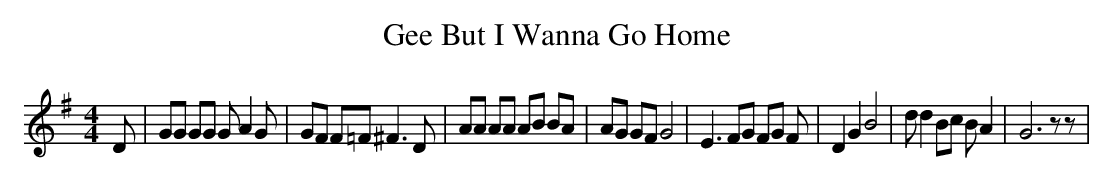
X:1
T:Gee But I Wanna Go Home
M:4/4
L:1/8
K:G
 D| GG GG G A2 G| GF F=F ^F3 D| AA AA AB BA| AG GF G4| E3 FG FG F|\
 D2 G2 B4| d d2 Bc B A2| G6 z z|
